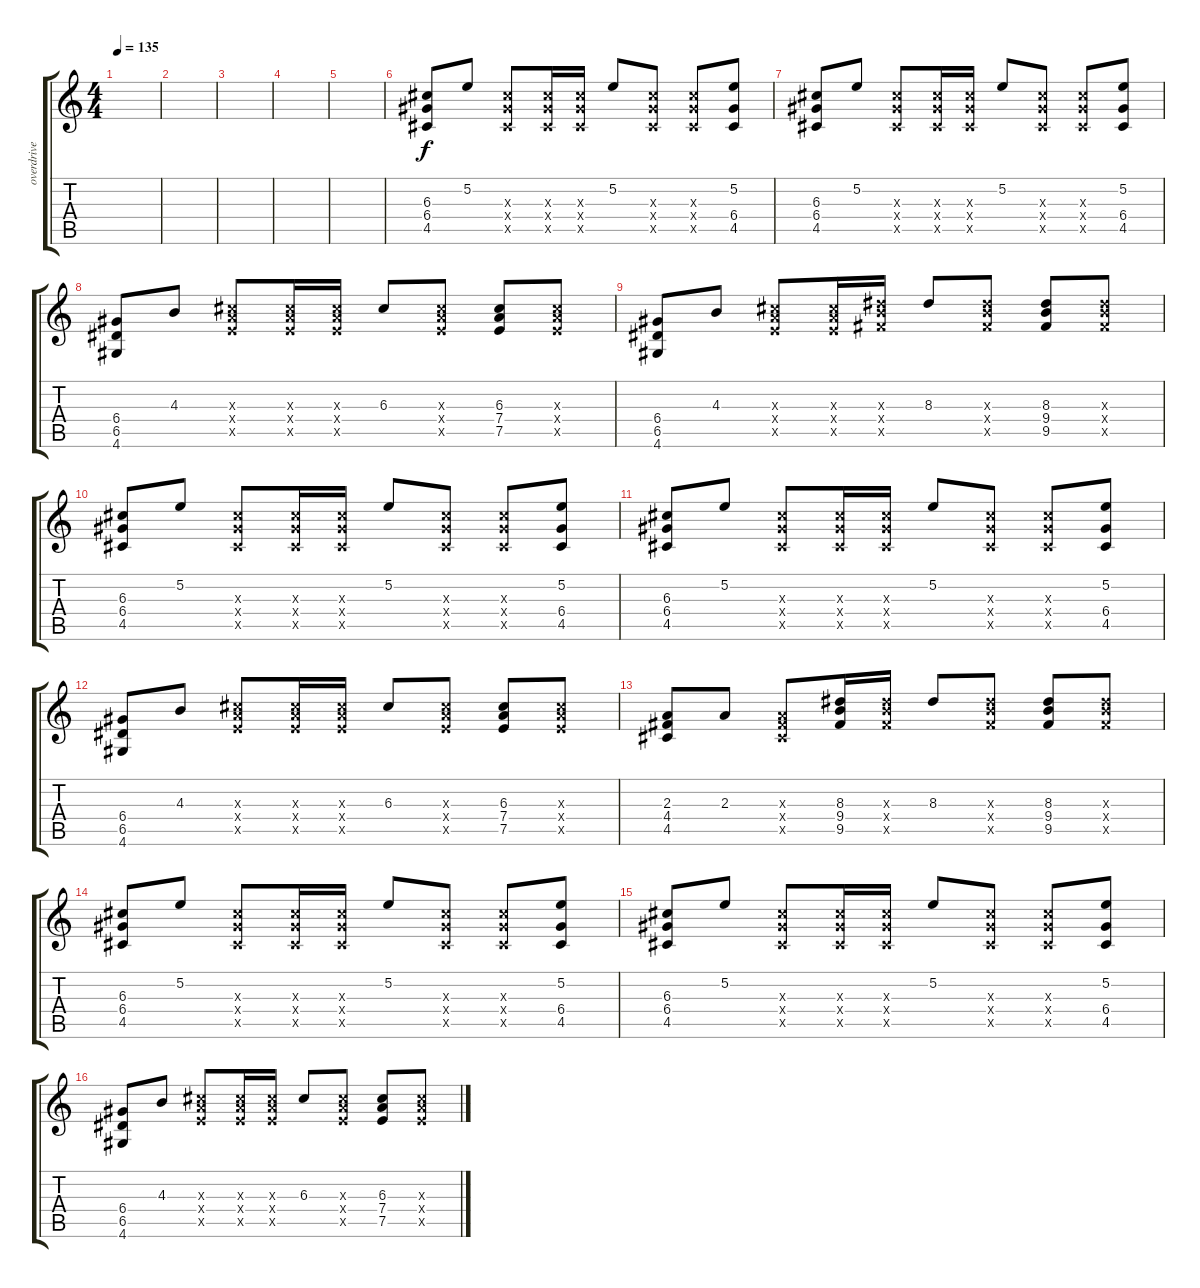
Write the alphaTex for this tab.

\track ("overdrive guitar" "overdrive ") {instrument overdrivenguitar}
\staff {score tabs}
\tuning (E4 B3 G3 D3 A2 E2) {hide}
\ts (4 4)
\tempo 135
\clef g2
\ks c
|
|
|
|
|
(6.3 6.4 4.5).8 5.2.8 (6.3{x} 6.4{x} 4.5{x}).8 (6.3{x} 6.4{x} 4.5{x}).16 (6.3{x} 6.4{x} 4.5{x}).16 5.2.8{beam Up} (6.3{x} 6.4{x} 4.5{x}).8 (6.3{x} 6.4{x} 4.5{x}).8 (5.2 6.4 4.5).8 |
(6.3 6.4 4.5).8 5.2.8 (6.3{x} 6.4{x} 4.5{x}).8 (6.3{x} 6.4{x} 4.5{x}).16 (6.3{x} 6.4{x} 4.5{x}).16 5.2.8{beam Up} (6.3{x} 6.4{x} 4.5{x}).8 (6.3{x} 6.4{x} 4.5{x}).8 (5.2 6.4 4.5).8 |
(6.4 6.5 4.6).8 4.3.8 (6.3{x} 7.4{x} 7.5{x}).8 (6.3{x} 7.4{x} 7.5{x}).16 (6.3{x} 7.4{x} 7.5{x}).16 6.3.8{beam Up} (6.3{x} 7.4{x} 7.5{x}).8 (6.3 7.4 7.5).8 (6.3{x} 7.4{x} 7.5{x}).8 |
(6.4 6.5 4.6).8 4.3.8 (6.3{x} 7.4{x} 7.5{x}).8 (6.3{x} 7.4{x} 7.5{x}).16 (8.3{x} 9.4{x} 9.5{x}).16 8.3.8{beam Up} (8.3{x} 9.4{x} 9.5{x}).8 (8.3 9.4 9.5).8 (8.3{x} 9.4{x} 9.5{x}).8 |
(6.3 6.4 4.5).8 5.2.8 (6.3{x} 6.4{x} 4.5{x}).8 (6.3{x} 6.4{x} 4.5{x}).16 (6.3{x} 6.4{x} 4.5{x}).16 5.2.8{beam Up} (6.3{x} 6.4{x} 4.5{x}).8 (6.3{x} 6.4{x} 4.5{x}).8 (5.2 6.4 4.5).8 |
(6.3 6.4 4.5).8 5.2.8 (6.3{x} 6.4{x} 4.5{x}).8 (6.3{x} 6.4{x} 4.5{x}).16 (6.3{x} 6.4{x} 4.5{x}).16 5.2.8{beam Up} (6.3{x} 6.4{x} 4.5{x}).8 (6.3{x} 6.4{x} 4.5{x}).8 (5.2 6.4 4.5).8 |
(6.4 6.5 4.6).8 4.3.8 (6.3{x} 7.4{x} 7.5{x}).8 (6.3{x} 7.4{x} 7.5{x}).16 (6.3{x} 7.4{x} 7.5{x}).16 6.3.8{beam Up} (6.3{x} 7.4{x} 7.5{x}).8 (6.3 7.4 7.5).8 (6.3{x} 7.4{x} 7.5{x}).8 |
(2.3 4.4 4.5).8 2.3.8 (2.3{x} 4.4{x} 4.5{x}).8 (8.3 9.4 9.5).16 (8.3{x} 9.4{x} 9.5{x}).16 8.3.8{beam Up} (8.3{x} 9.4{x} 9.5{x}).8 (8.3 9.4 9.5).8 (8.3{x} 9.4{x} 9.5{x}).8 |
(6.3 6.4 4.5).8 5.2.8 (6.3{x} 6.4{x} 4.5{x}).8 (6.3{x} 6.4{x} 4.5{x}).16 (6.3{x} 6.4{x} 4.5{x}).16 5.2.8{beam Up} (6.3{x} 6.4{x} 4.5{x}).8 (6.3{x} 6.4{x} 4.5{x}).8 (5.2 6.4 4.5).8 |
(6.3 6.4 4.5).8 5.2.8 (6.3{x} 6.4{x} 4.5{x}).8 (6.3{x} 6.4{x} 4.5{x}).16 (6.3{x} 6.4{x} 4.5{x}).16 5.2.8{beam Up} (6.3{x} 6.4{x} 4.5{x}).8 (6.3{x} 6.4{x} 4.5{x}).8 (5.2 6.4 4.5).8 |
(6.4 6.5 4.6).8 4.3.8 (6.3{x} 7.4{x} 7.5{x}).8 (6.3{x} 7.4{x} 7.5{x}).16 (6.3{x} 7.4{x} 7.5{x}).16 6.3.8{beam Up} (6.3{x} 7.4{x} 7.5{x}).8 (6.3 7.4 7.5).8 (6.3{x} 7.4{x} 7.5{x}).8
